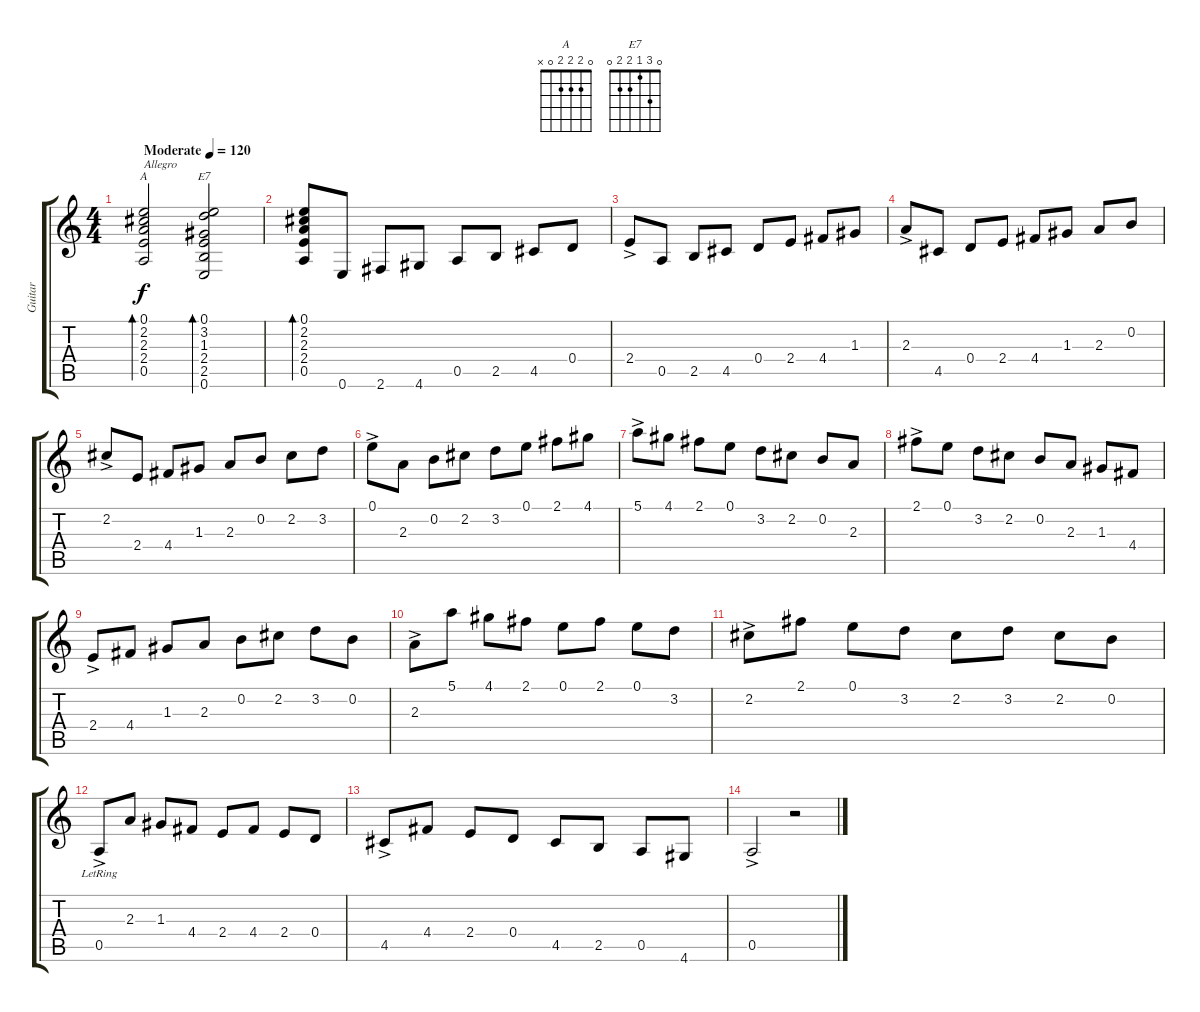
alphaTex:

\track ("Guitar" "Guitar") {instrument acousticguitarnylon}
\staff {score tabs}
\tuning (E4 B3 G3 D3 A2 E2) {hide}
\chord ("A" 0 2 2 2 0 x)
\chord ("E7" 0 3 1 2 2 0)
\ts (4 4)
\tempo (120 "Moderate")
\clef g2
\ks c
(0.1 2.2 2.3 2.4 0.5).2{bd 480 ch "A" txt "Allegro" dy f instrument acousticguitarnylon} (0.1 3.2 1.3 2.4 2.5 0.6).2{bd 480 ch "E7"} |
(0.1 2.2 2.3 2.4 0.5).8{bd 240} 0.6.8 2.6.8 4.6.8 0.5.8 2.5.8 4.5.8 0.4.8 |
2.4{ac}.8 0.5.8 2.5.8 4.5.8 0.4.8 2.4.8 4.4.8 1.3.8 |
2.3{ac}.8 4.5.8 0.4.8 2.4.8 4.4.8 1.3.8 2.3.8 0.2.8 |
2.2{ac}.8 2.4.8 4.4.8 1.3.8 2.3.8 0.2.8 2.2.8 3.2.8 |
0.1{ac}.8 2.3.8 0.2.8 2.2.8 3.2.8 0.1.8 2.1.8 4.1.8 |
5.1{ac}.8 4.1.8 2.1.8 0.1.8 3.2.8 2.2.8 0.2.8 2.3.8 |
2.1{ac}.8 0.1.8 3.2.8 2.2.8 0.2.8 2.3.8 1.3.8 4.4.8 |
2.4{ac}.8 4.4.8 1.3.8 2.3.8 0.2.8 2.2.8 3.2.8 0.2.8 |
2.3{ac}.8 5.1.8 4.1.8 2.1.8 0.1.8 2.1.8 0.1.8 3.2.8 |
2.2{ac}.8 2.1.8 0.1.8 3.2.8 2.2.8 3.2.8 2.2.8 0.2.8 |
0.5{ac lr}.8 2.3.8 1.3.8 4.4.8 2.4.8 4.4.8 2.4.8 0.4.8 |
4.5{ac}.8 4.4.8 2.4.8 0.4.8 4.5.8 2.5.8 0.5.8 4.6.8 |
0.5{ac}.2 r.2
